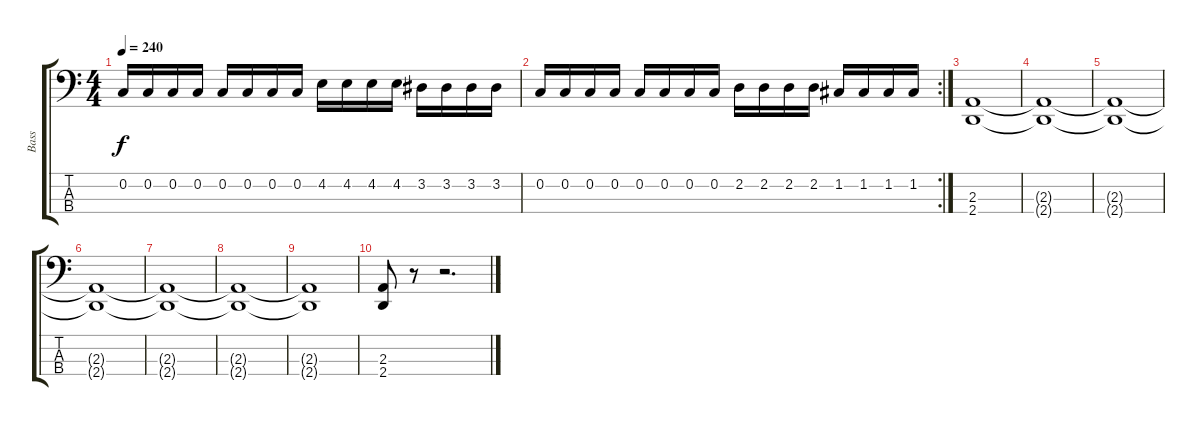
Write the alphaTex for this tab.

\track ("Bass" "Bass") {instrument electricbasspick}
\staff {score tabs}
\tuning (F2 C2 G1 C1) {hide}
\ts (4 4)
\tempo 240
\clef f4
\ks c
0.2.16{dy f} 0.2.16 0.2.16 0.2.16 0.2.16 0.2.16 0.2.16 0.2.16 4.2.16 4.2.16 4.2.16 4.2.16 3.2.16 3.2.16 3.2.16 3.2.16 |
\rc 2
0.2.16 0.2.16 0.2.16 0.2.16 0.2.16 0.2.16 0.2.16 0.2.16 2.2.16 2.2.16 2.2.16 2.2.16 1.2.16 1.2.16 1.2.16 1.2.16 |
(2.3 2.4).1 |
(2.3{t} 2.4{t}).1 |
(2.3{t} 2.4{t}).1 |
(2.3{t} 2.4{t}).1 |
(2.3{t} 2.4{t}).1 |
(2.3{t} 2.4{t}).1 |
(2.3{t} 2.4{t}).1 |
(2.3 2.4).8 r.8 r.2{d}
